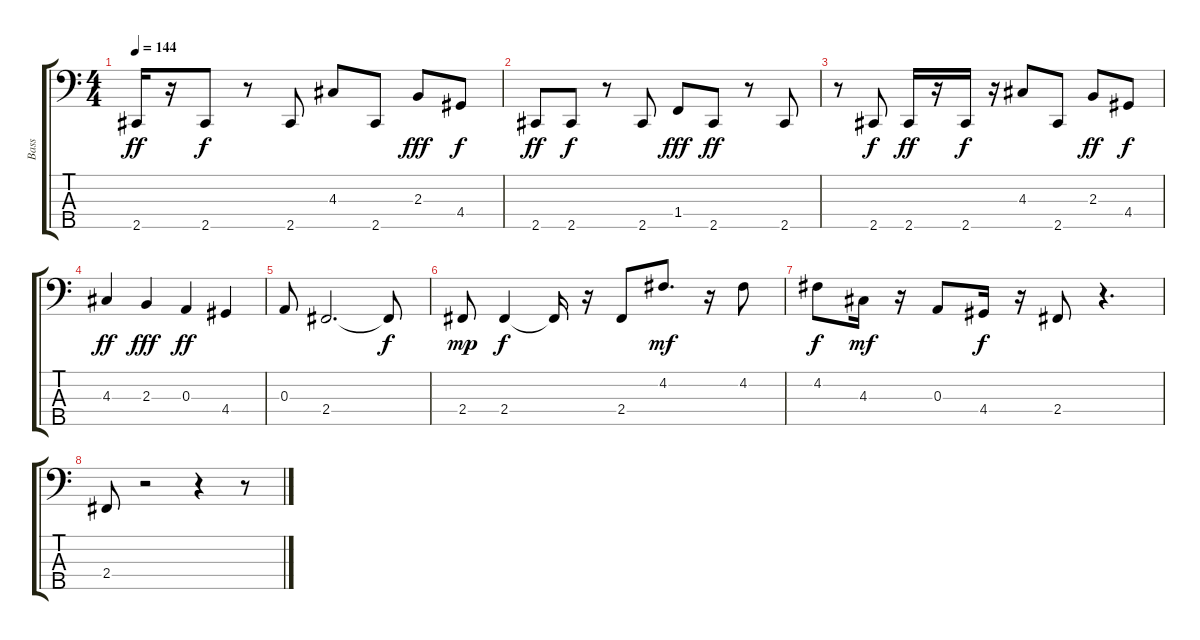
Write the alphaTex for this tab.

\track ("Bass" "Bass") {instrument electricbassfinger}
\staff {score tabs}
\tuning (G2 D2 A1 E1 B0) {hide}
\ts (4 4)
\tempo 144
\clef f4
\ks c
2.5.16{dy ff} r.16 2.5.8{dy f} r.8 2.5.8 4.3.8 2.5.8 2.3.8{dy fff} 4.4.8{dy f} |
2.5.8{dy ff} 2.5.8{dy f} r.8 2.5.8 1.4.8{dy fff} 2.5.8{dy ff} r.8 2.5.8 |
r.8 2.5.8{dy f} 2.5.16{dy ff} r.16 2.5.16{dy f} r.16 4.3.8 2.5.8 2.3.8{dy ff} 4.4.8{dy f} |
4.3.4{dy ff} 2.3.4{dy fff} 0.3.4{dy ff} 4.4.4 |
0.3.8 2.4.2{d} 2.4{t}.8{dy f} |
2.4.8{dy mp} 2.4.4{dy f} 2.4{t}.16 r.16 2.4.8 4.2.8{d dy mf} r.16 4.2.8 |
4.2.8{dy f} 4.3.16{dy mf} r.16 0.3.8 4.4.16{dy f} r.16 2.4.8 r.4{d} |
2.4.8 r.2 r.4 r.8
